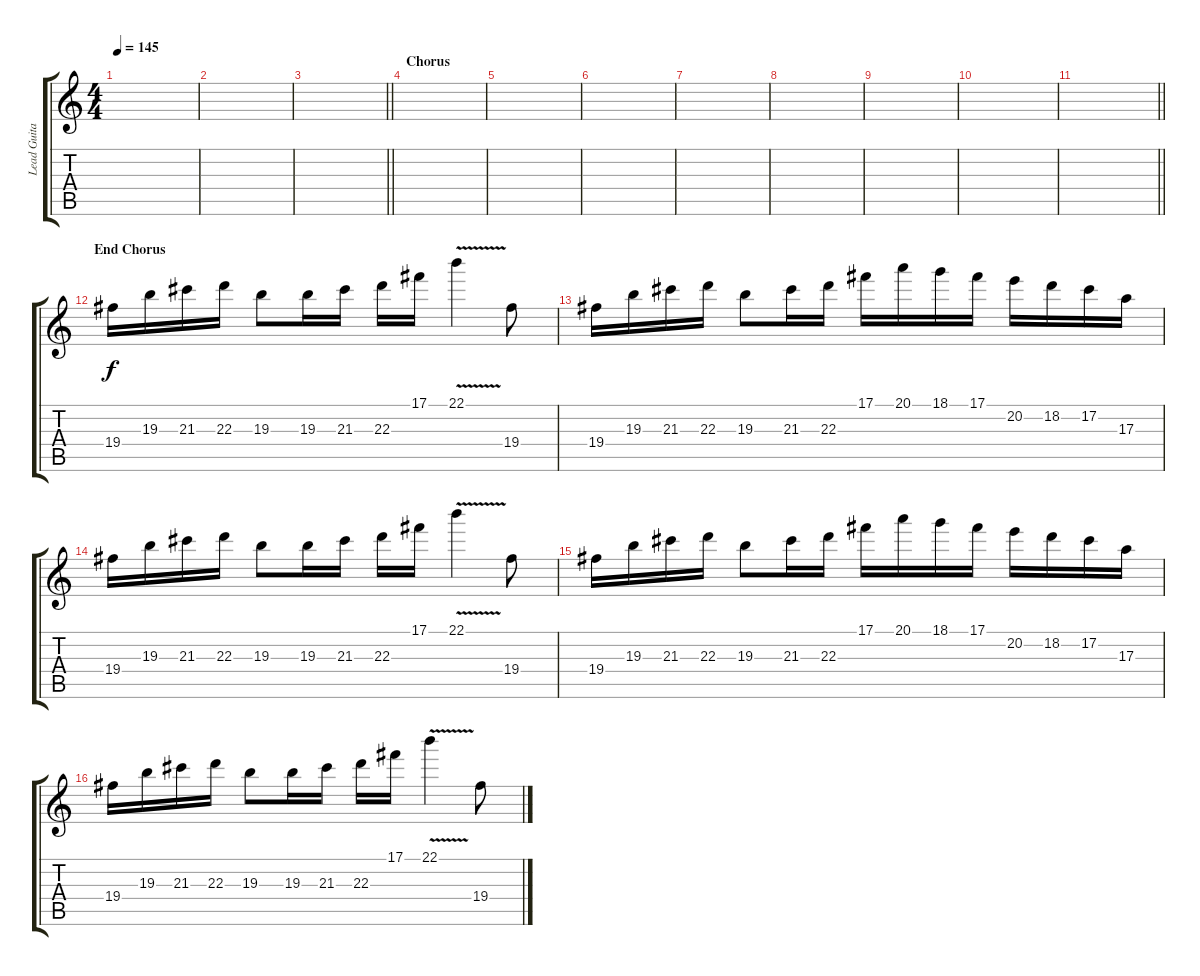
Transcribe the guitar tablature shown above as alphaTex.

\track ("Lead Guitar" "Lead Guita") {instrument overdrivenguitar}
\staff {score tabs}
\tuning (Db4 Ab3 E3 B2 Gb2 Db2) {hide}
\ts (4 4)
\tempo 145
\clef g2
\ks c
|
|
\barLineRight lightlight
|
\section ("" "Chorus")
|
|
|
|
|
|
|
\barLineRight lightlight
|
\section ("" "End Chorus")
19.4.16 19.3.16 21.3.16 22.3.16 19.3.8 19.3.16 21.3.16 22.3.16 17.1.16 22.1{v}.4 19.4.8 |
19.4.16 19.3.16 21.3.16 22.3.16 19.3.8 21.3.16 22.3.16 17.1.16 20.1.16 18.1.16 17.1.16 20.2.16 18.2.16 17.2.16 17.3.16 |
19.4.16 19.3.16 21.3.16 22.3.16 19.3.8 19.3.16 21.3.16 22.3.16 17.1.16 22.1{v}.4 19.4.8 |
19.4.16 19.3.16 21.3.16 22.3.16 19.3.8 21.3.16 22.3.16 17.1.16 20.1.16 18.1.16 17.1.16 20.2.16 18.2.16 17.2.16 17.3.16 |
19.4.16 19.3.16 21.3.16 22.3.16 19.3.8 19.3.16 21.3.16 22.3.16 17.1.16 22.1{v}.4 19.4.8
